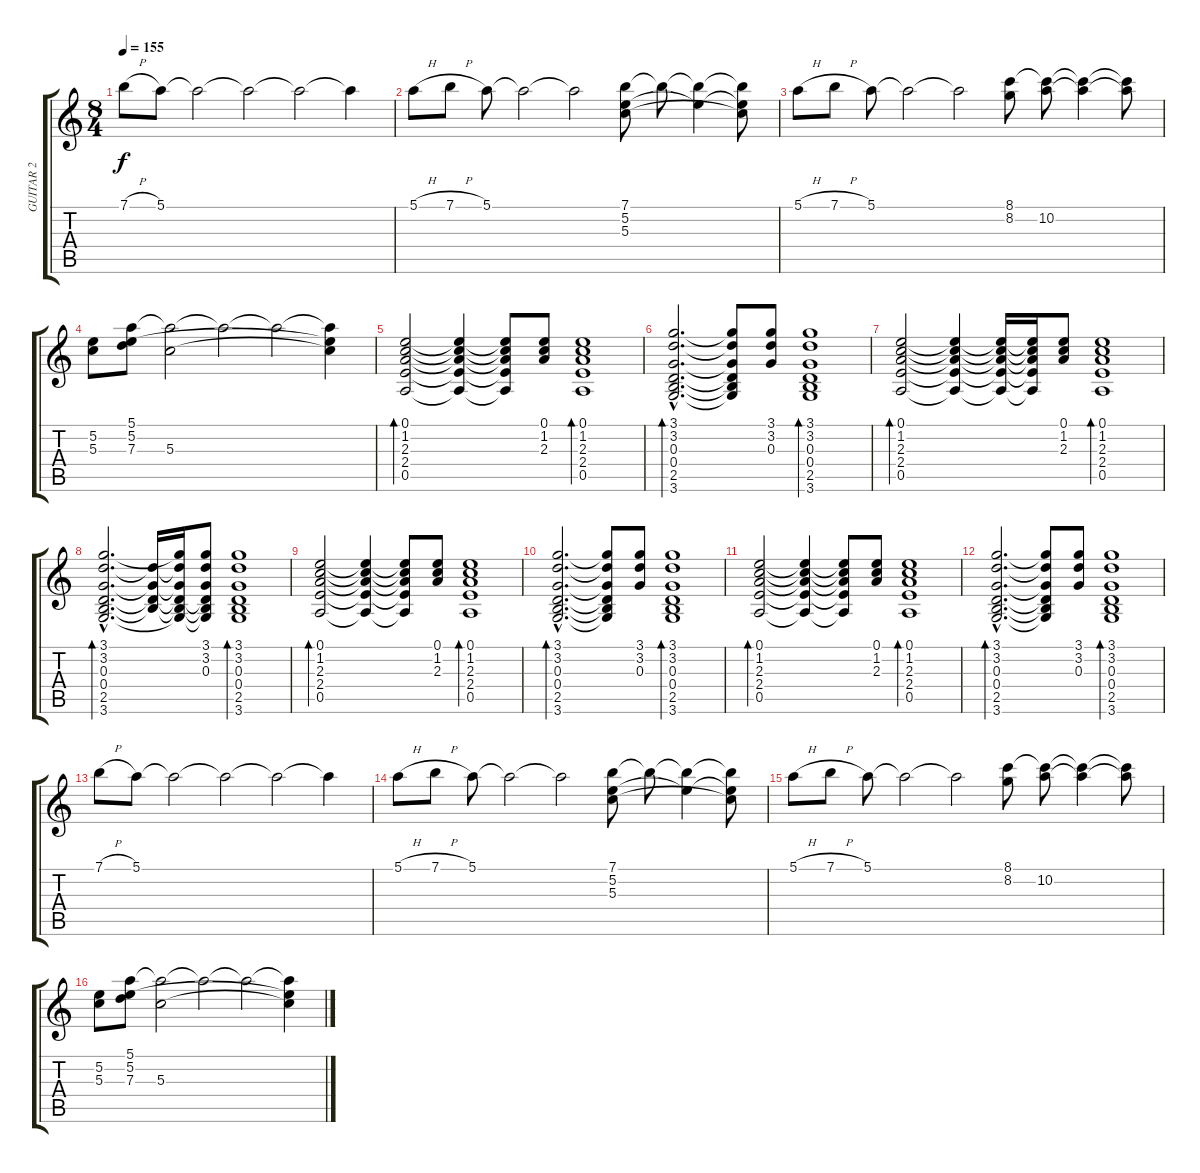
\track ("GUITAR 2" "GUITAR 2") {instrument electricguitarjazz}
\staff {score tabs}
\tuning (E4 B3 G3 D3 A2 E2) {hide}
\ts (8 4)
\tempo 155
\clef g2
\ks c
7.1{h}.8{dy f} 5.1.8 5.1{t}.2 5.1{t}.2 5.1{t}.2 5.1{t}.4 |
5.1{h}.8 7.1{h}.8 5.1.8 5.1{t}.2 5.1{t}.2 (7.1 5.2 5.3).8 7.1{t}.8 (7.1{t} 5.2{t}).4 (7.1{t} 5.2{t} 5.3{t}).8 |
5.1{h}.8 7.1{h}.8 5.1.8 5.1{t}.2 5.1{t}.2 (8.1 8.2).8 (8.1{t} 10.2).8 (8.1{t} 10.2{t}).4 (8.1{t} 10.2{t}).8 |
(5.2 5.3).8 (5.1 5.2 7.3).8 (5.1{t} 5.3).2 5.1{t}.2 5.1{t}.2 (5.1{t} 5.2{t} 5.3{t}).4 |
(0.1 1.2 2.3 2.4 0.5).2{bd 30} (0.1{t} 1.2{t} 2.3{t} 2.4{t} 0.5{t}).4 (0.1{t} 1.2{t} 2.3{t} 2.4{t} 0.5{t}).8 (0.1 1.2 2.3).8 (0.1 1.2 2.3 2.4 0.5).1{bd 120} |
(3.1{hac} 3.2{hac} 0.3{hac} 0.4{hac} 2.5{hac} 3.6{hac}).2{d bd 30} (3.1{t} 3.2{t} 0.3{t} 0.4{t} 2.5{t} 3.6{t}).8 (3.1 3.2 0.3).8 (3.1 3.2 0.3 0.4 2.5 3.6).1{bd 120} |
(0.1 1.2 2.3 2.4 0.5).2{bd 30} (0.1{t} 1.2{t} 2.3{t} 2.4{t} 0.5{t}).4 (0.1{t} 1.2{t} 2.3{t} 2.4{t} 0.5{t}).16 (0.1{t} 1.2{t} 2.3{t} 2.4{t} 0.5{t}).16 (0.1 1.2 2.3).8 (0.1 1.2 2.3 2.4 0.5).1{bd 120} |
(3.1{hac} 3.2{hac} 0.3{hac} 0.4{hac} 2.5{hac} 3.6{hac}).2{d bd 30} (3.2{t} 0.3{t} 0.4{t} 2.5{t}).16 (3.1{t} 3.2{t} 0.3{t} 0.4{t} 2.5{t} 3.6{t}).16 (3.1 3.2 0.3 0.4{t} 2.5{t} 3.6{t}).8 (3.1 3.2 0.3 0.4 2.5 3.6).1{bd 120} |
(0.1 1.2 2.3 2.4 0.5).2{bd 30} (0.1{t} 1.2{t} 2.3{t} 2.4{t} 0.5{t}).4 (0.1{t} 1.2{t} 2.3{t} 2.4{t} 0.5{t}).8 (0.1 1.2 2.3).8 (0.1 1.2 2.3 2.4 0.5).1{bd 120} |
(3.1{hac} 3.2{hac} 0.3{hac} 0.4{hac} 2.5{hac} 3.6{hac}).2{d bd 30} (3.1{t} 3.2{t} 0.3{t} 0.4{t} 2.5{t} 3.6{t}).8 (3.1 3.2 0.3).8 (3.1 3.2 0.3 0.4 2.5 3.6).1{bd 120} |
(0.1 1.2 2.3 2.4 0.5).2{bd 30} (0.1{t} 1.2{t} 2.3{t} 2.4{t} 0.5{t}).4 (0.1{t} 1.2{t} 2.3{t} 2.4{t} 0.5{t}).8 (0.1 1.2 2.3).8 (0.1 1.2 2.3 2.4 0.5).1{bd 120} |
(3.1{hac} 3.2{hac} 0.3{hac} 0.4{hac} 2.5{hac} 3.6{hac}).2{d bd 30} (3.1{t} 3.2{t} 0.3{t} 0.4{t} 2.5{t} 3.6{t}).8 (3.1 3.2 0.3).8 (3.1 3.2 0.3 0.4 2.5 3.6).1{bd 120} |
7.1{h}.8 5.1.8 5.1{t}.2 5.1{t}.2 5.1{t}.2 5.1{t}.4 |
5.1{h}.8 7.1{h}.8 5.1.8 5.1{t}.2 5.1{t}.2 (7.1 5.2 5.3).8 7.1{t}.8 (7.1{t} 5.2{t}).4 (7.1{t} 5.2{t} 5.3{t}).8 |
5.1{h}.8 7.1{h}.8 5.1.8 5.1{t}.2 5.1{t}.2 (8.1 8.2).8 (8.1{t} 10.2).8 (8.1{t} 10.2{t}).4 (8.1{t} 10.2{t}).8 |
(5.2 5.3).8 (5.1 5.2 7.3).8 (5.1{t} 5.3).2 5.1{t}.2 5.1{t}.2 (5.1{t} 5.2{t} 5.3{t}).4
